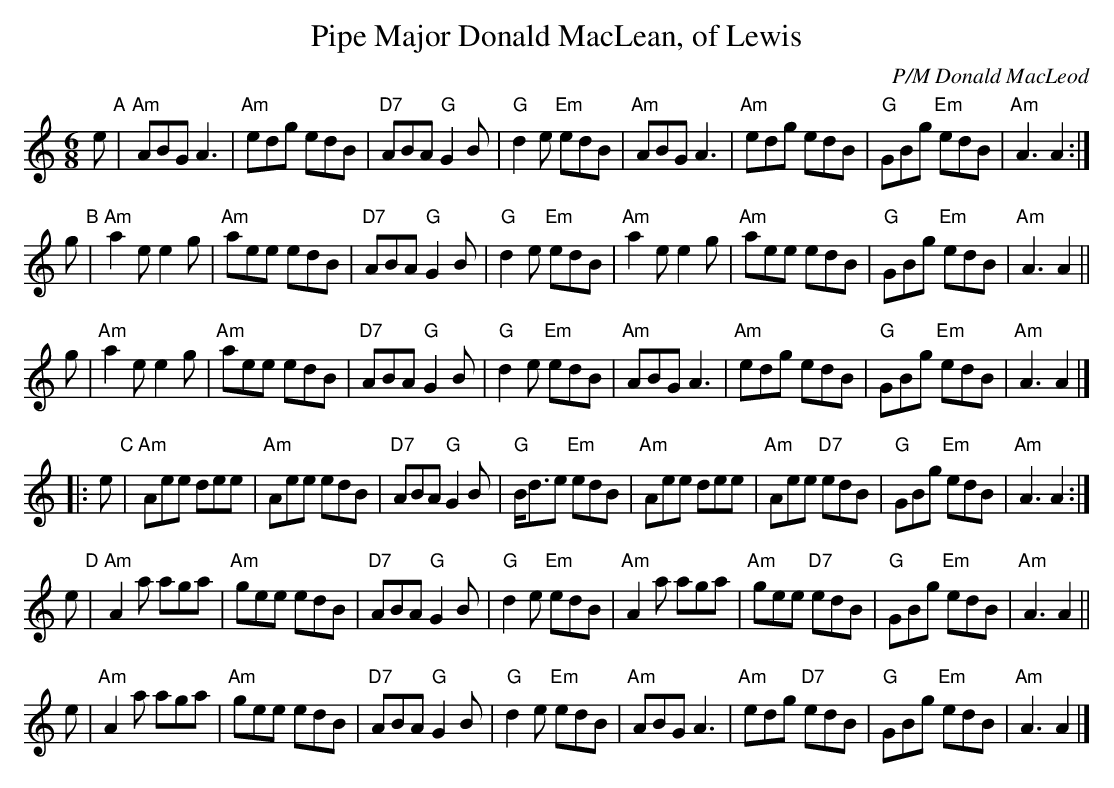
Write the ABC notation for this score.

X:1
T: Pipe Major Donald MacLean, of Lewis
C: P/M Donald MacLeod
M: 6/8
L: 1/8
K: Am
   e "A"\
| "Am"ABG A3 | "Am"edg edB | "D7"ABA "G"G2B | "G"d2e "Em"edB \
| "Am"ABG A3 | "Am"edg edB | "G"GBg "Em"edB | "Am"A3 A2 :|
y2 g "B"\
| "Am"a2e e2g | "Am"aee edB | "D7"ABA "G"G2B | "G"d2e "Em"edB \
| "Am"a2e e2g | "Am"aee edB | "G"GBg "Em"edB | "Am"A3 A2 ||
y2 g \
| "Am"a2e e2g | "Am"aee edB | "D7"ABA "G"G2B | "G"d2e "Em"edB \
| "Am"ABG A3 | "Am"edg edB | "G"GBg "Em"edB | "Am"A3 A2 |]
|: e "C"\
| "Am"Aee dee | "Am"Aee edB | "D7"ABA "G"G2B | "G"B<de "Em"edB \
| "Am"Aee dee | "Am"Aee "D7"edB | "G"GBg "Em"edB | "Am"A3 A2 :|
y2 e "D"\
| "Am"A2a aga | "Am"gee edB | "D7"ABA "G"G2B | "G"d2e "Em"edB \
| "Am"A2a aga | "Am"gee "D7"edB | "G"GBg "Em"edB | "Am"A3 A2 ||
y2 e \
| "Am"A2a aga | "Am"gee edB | "D7"ABA "G"G2B | "G"d2e "Em"edB \
| "Am"ABG A3 | "Am"edg "D7"edB | "G"GBg "Em"edB | "Am"A3 A2 |]
